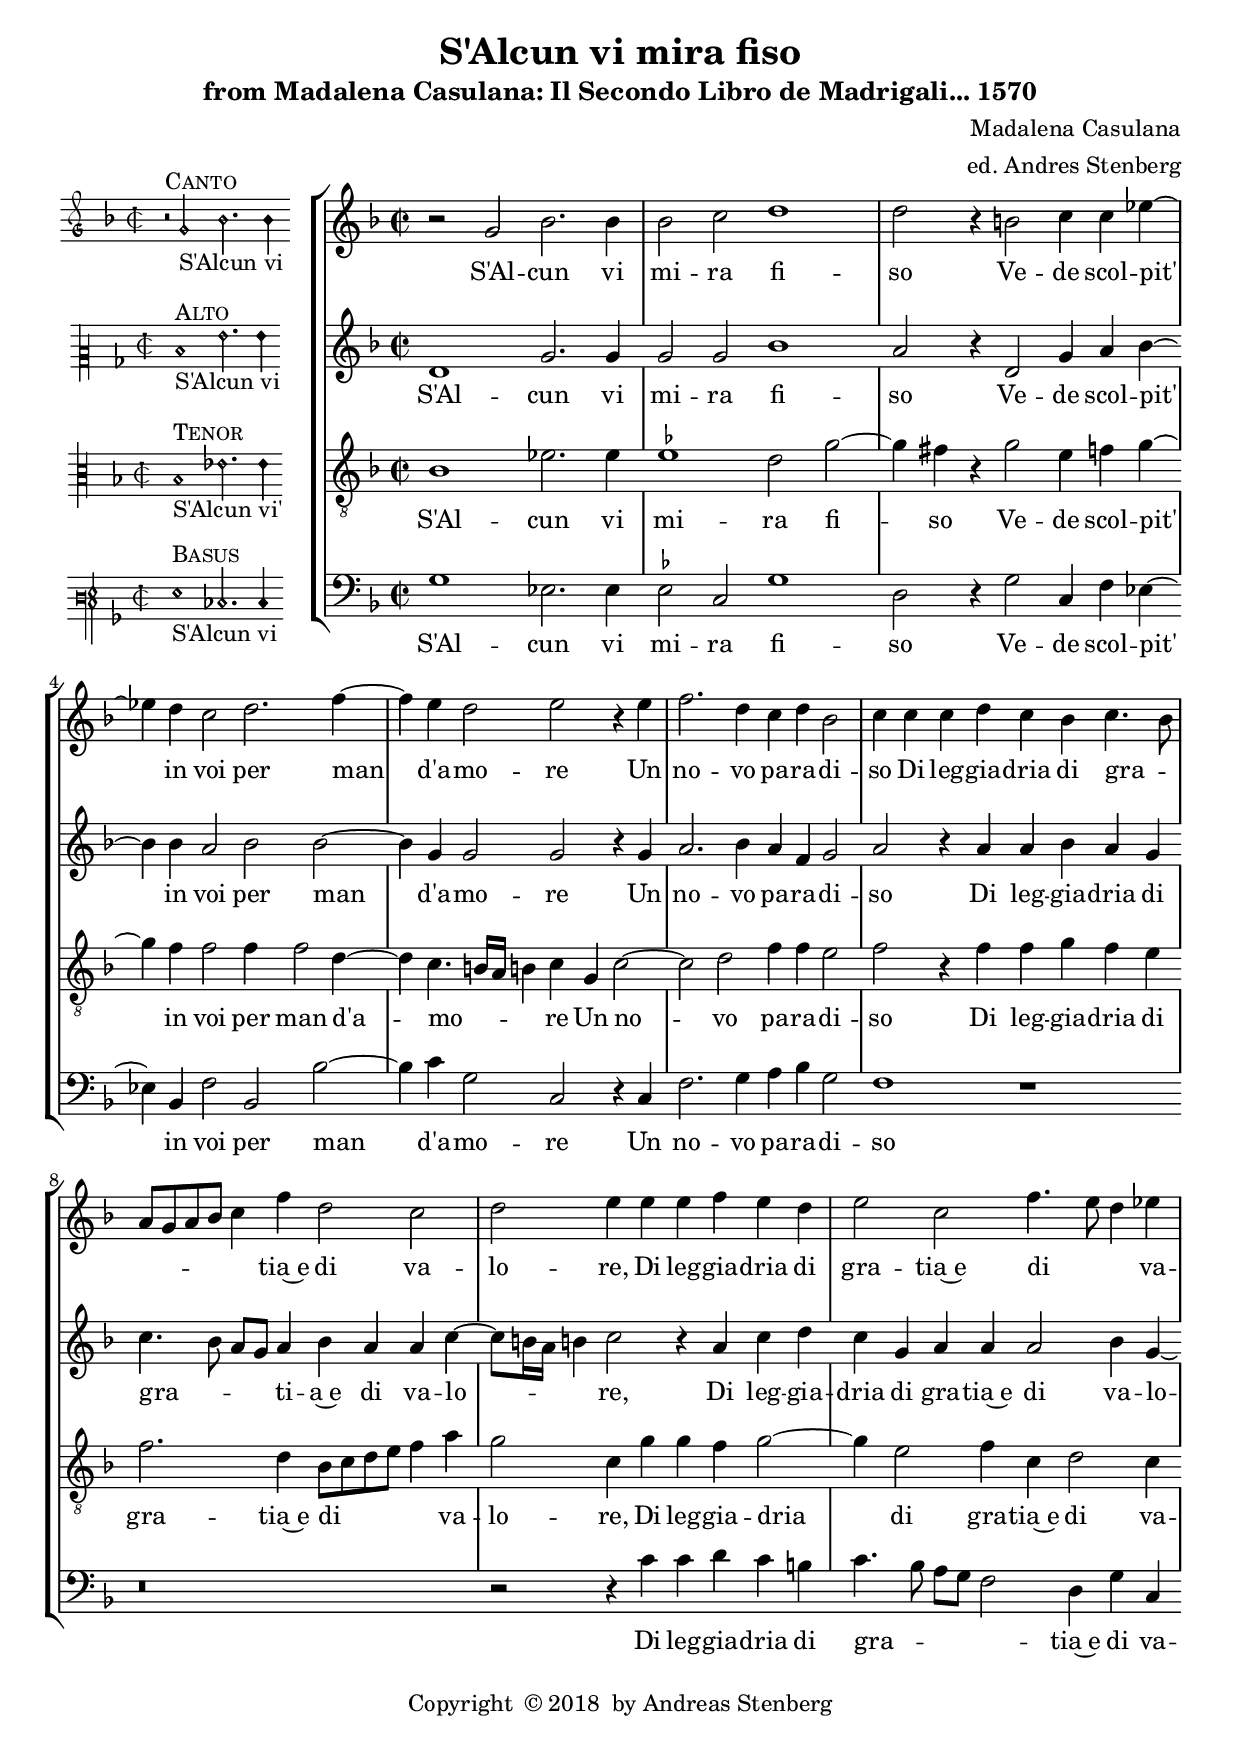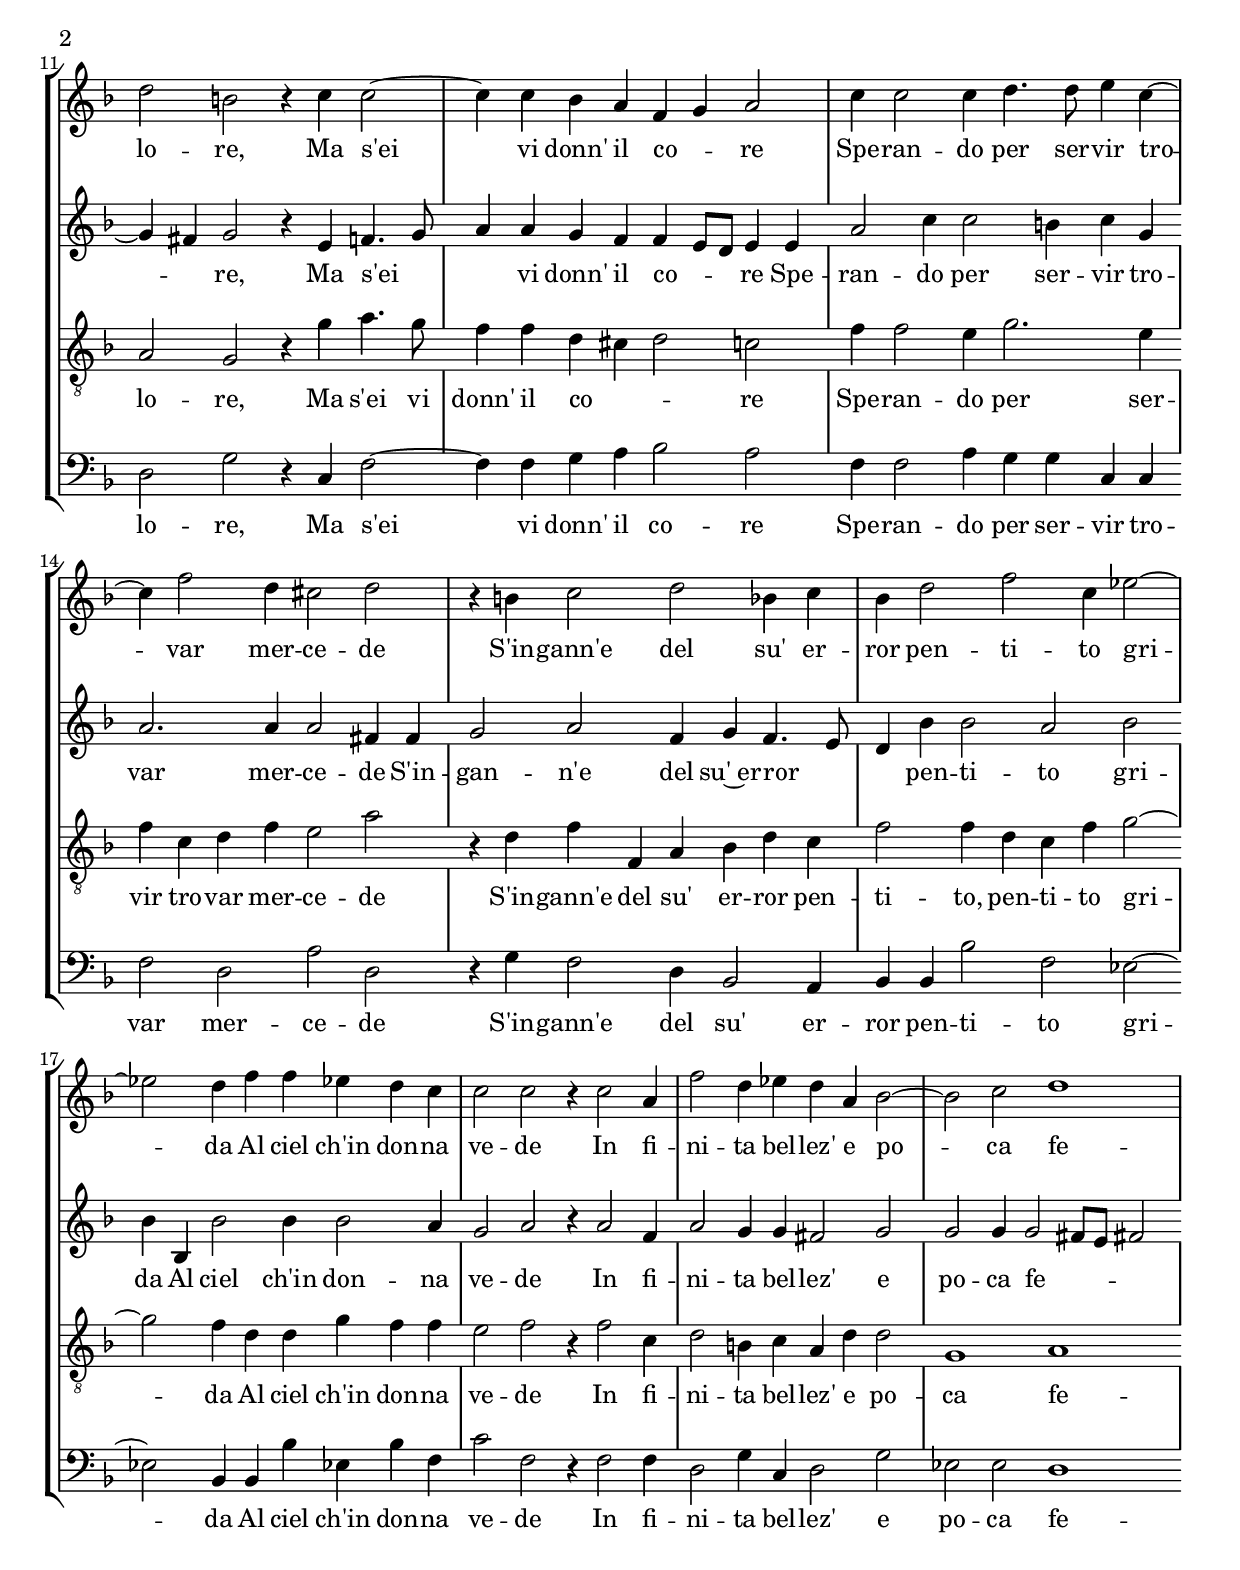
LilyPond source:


%%%%%%%%%%%%%%%%%%%%%%%%%%%%%%%%%%%%%%%%%%%%%%%%%%%%%%%%%%%%%%%%%%%
% This is a template based on the usual four part choir templater %
% where the voices have common lyrics at the the start but split  %
% to separate lyrics after a while.				  %
% This template is modyfied by AS from the one in the lilypond    %
% documentation.						  %
% This template is to be used for instance for fairly simple      %
% settings where the stanzas are set homophonicaly but twhere the %
% Chorus contains polyphony that require separate underlay for    %
% the different voices.						  %
%%%%%%%%%%%%%%%%%%%%%%%%%%%%%%%%%%%%%%%%%%%%%%%%%%%%%%%%%%%%%%%%%%%
\version "2.18.0"
\include "deutsch.ly"
ficta = \once \set suggestAccidentals =##t
\header {
  title = "S'Alcun vi mira fiso"
  subtitle = "from Madalena Casulana: Il Secondo Libro de Madrigali... 1570"
  composer = "Madalena Casulana"
  arranger = "ed. Andres Stenberg"
  poet = ""
  meter =""
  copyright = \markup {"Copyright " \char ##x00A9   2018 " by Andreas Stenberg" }
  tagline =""
}
global = {
  \key f \major
}

sopMusic = \relative c'' {

  \set Score.tempoHideNote = ##t
  \tempo 2 = 86
  \time 2/2
  \set Timing.measureLength = #(ly:make-moment 4/2)
%  \override Staff.BarLine.transparent = ##t
  r2 g2 b2. b4
  b2 c2 d1
  d2 r4 h2 c4 c4 es4~
  es4 d4													%% end of first line in orig.
  c2 d2. f4~
  f4 e4 d2 e2 r4 e4
  f2. d4 c4 d4 b2												%% end of second line
  c4 c4 c4 d4 c4 b4 c4.\melisma b8
  a8 g8 a8 b8 c4\melismaEnd f4 d2 c2
  d2 e4 e4 e4 f4												%% end of third line
  e4 d4
  e2 c2 f4.\melisma e8 d4\melismaEnd es4 
  d2 h2 r4 c4 c2~
  c4 c4 b4 a4 f4\melisma g4\melismaEnd a2									%% end of fourth line
  c4 c2 c4 d4. d8 e4 c4~
  c4 f2 d4 cis2 d2
  r4 h4 c2 d2 b4 c4
  b4 d2 f2 c4													%% end of fifth line
  es2~
  es2 d4 f4 f4 es4 d4 c4
  c2 c2 r4 c2 a4
  f'2 d4 es4 d4 a4 b2~
  b2 c2 d1
  \cadenzaOn
  h\longa
  \revert Staff.BarLine.transparent
  \bar "||"
}
sopWords = \lyricmode {
  S'Al -- cun vi mi -- ra fi -- so
  Ve -- de scol -- pit' in voi per man d'a -- mo -- re
  Un no -- vo pa -- ra -- di -- so
  Di leg -- gia -- dria di gra -- tia~e di va -- lo -- re,
  Di leg -- gia -- dria di gra -- tia~e di va -- lo -- re,
  Ma s'ei vi donn' il co -- re
  Spe -- ran -- do per ser -- vir tro -- var mer -- ce -- de
  S'in -- gann'e del su' er -- ror pen -- ti -- to gri -- da
  Al ciel ch'in don -- na ve -- de
  In fi -- ni -- ta bel -- lez' e po -- ca fe -- de.
}
altoMusic = \relative c' {
  \override Staff.BarLine.transparent = ##t
  d1 g2. g4
  g2 g2 b1
  a2 r4 d,2 g4 a4 b4~
  b4 b4													%% end of first line in orig.
  a2 b2 b2~
  b4 g4 g2 g2 r4 g4
  a2. b4 a4 f4 g2
  a2													%% end of second line
  r4 a4 a4 b4 a4 g4 
  c4.\melisma b8 a8 g8\melismaEnd a4 b4 a4 a4 c4~
   c8\melisma h16 a16 h!4\melismaEnd c2 r4 a4								%% end of third line
  c4 d4
  c4 g4 a4 a4 a2 b4 g4~\melisma
  g4 fis4\melismaEnd g2 r4 e4 f4.\melisma g8
  a4\melismaEnd a4 g4 f4										%% end of fourth line
  f4\melisma e8 d8\melismaEnd e4 e4 
  a2 c4 c2 h4 c4 g4
  a2. a4 a2 fis4 fis4
  g2 a2													%% end of fifth line
  f4 g4 f4.\melisma e8
  d4\melismaEnd b'4 b2 a2 b2
  b4 b,4 b'2 b4 b2 a4
  g2 a2 r4 a2 f4											%% end of sixth line
  a2 g4 g4 fis2 g2
  g2 g4 g2\melisma fis8 e8 fis!2\melismaEnd
  \cadenzaOn
  g\longa
  \revert Staff.BarLine.transparent
}
altoWords = \lyricmode {
  S'Al -- cun vi mi -- ra fi -- so
  Ve -- de scol -- pit' in voi per man d'a -- mo -- re
  Un no -- vo pa -- ra -- di -- so
  Di leg -- gia -- dria di gra -- ti -- a~e di va -- lo -- re,
  Di leg -- gia -- dria di gra -- tia~e di va -- lo -- re,
  Ma s'ei vi donn' il co -- re
  Spe -- ran -- do per ser -- vir tro -- var mer -- ce -- de
  S'in -- gan -- n'e del su'~er -- ror pen -- ti -- to gri -- da
  Al ciel ch'in don -- na ve -- de
  In fi -- ni -- ta bel -- lez' e po -- ca fe -- de.
}
tenorMusic = \relative c' {
  \clef "G_8"
  \override Staff.BarLine.transparent = ##t
  b1 es2. es4 
  \ficta es1 d2 g2~
  g4 fis4 r4 g2 e4										%% end of first line in orig.
  f4 g4~
  g4 f4 f2 f4 f2 d4~
  d4 c4.\melisma h16 a16 h!4 \melismaEnd c4 g4 c2~ 						%% end of second line
  c2 d2 f4 f4 e2
  f2 r4 f4 f4 g4 f4 e4
  f2. d4 b8\melisma c8 d8 e8  f4\melismaEnd a4 
  g2												%% end of third line
  c,4 g'4 g4 f4 g2~
  g4 e2 f4 c4 d2 c4 a2
  g2 r4 g'4 a4. g8 f4 f4
  d4\melisma cis4 d2\melismaEnd								%% end of fourth line
  c2
  f4 f2 e4 g2. e4
  f4 c4 d4 f4 e2 a2
  r4 d,4 f4 f,4 a4 b4 d4 c4									%% end of fifth line
  f2 f4 d4 c4 f4 g2~
  g2 f4 d4 d4 g4 f4 f4
  e2 f2 r4 f2 c4
  d2 h4 c4											%% end of sixth line
  a4 d4 d2 
  g,1 a1
  \cadenzaOn
  g\longa
 \revert Staff.BarLine.transparent
}
tenorWords = \lyricmode {
  S'Al -- cun vi mi -- ra fi -- so
  Ve -- de scol -- pit' in voi per man d'a -- mo -- re
  Un no -- vo pa -- ra -- di -- so
  Di leg -- gia -- dria di gra -- tia~e di va -- lo -- re,
  Di leg -- gia -- dria di gra -- tia~e di va -- lo -- re,
  Ma s'ei vi donn' il co -- re
  Spe -- ran -- do per ser -- vir tro -- var mer -- ce -- de
  S'in -- gann'e del su' er -- ror pen -- ti -- to, pen -- ti -- to  gri -- da
  Al ciel ch'in don -- na ve -- de
  In fi -- ni -- ta bel -- lez' e po -- ca fe -- de.
}
bassMusic = \relative c {
  \override Staff.BarLine.transparent = ##t
  g'1 es2. es4
  \ficta es2 c2 g'1
  d2 r4 g2 c,4											%% end of first line in orig.
  f4 es4~
  es4 b4 f'2 b,2 b'2~
  b4 c4 g2 c,2 r4 c4
  f2. g4											%% end of second line.
  a4 b4 g2
  f1 r1
  r\breve
  r2 r4 c'4 c4 d4 c4 h4 
  c4.\melisma b8 a8 g8 f2\melismaEnd d4 g4 c,4
  d2 g2												%% end of third line
  r4 c,4 f2~
  f4 f4 g4 a4 b2 a2
  f4 f2 a4 g4 g4 c,4 c4 
  f2 d2 a'2 d,2											%% end of fourth line
  r4 g4 f2 d4 b2 a4
  b4 b4 b'2 f2 es2~
  es2 b4 b4 b'4 es,4 b'4 f4
  c'2 f,2											%% end of fifth line
  r4 f2 f4
  d2 g4 c,4 d2 g2
  es2 es2 d1
  \cadenzaOn
  g,\longa
  \revert Staff.BarLine.transparent
}
bassWords = \lyricmode {
  S'Al -- cun vi mi -- ra fi -- so
  Ve -- de scol -- pit' in voi per man d'a -- mo -- re
  Un no -- vo pa -- ra -- di -- so
  Di leg -- gia -- dria di gra -- tia~e di va -- lo -- re,
  Ma s'ei vi donn' il co -- re
  Spe -- ran -- do per ser -- vir tro -- var mer -- ce -- de
  S'in -- gann'e del su' er -- ror pen -- ti -- to gri -- da
  Al ciel ch'in don -- na ve -- de
  In fi -- ni -- ta bel -- lez' e po -- ca fe -- de.
}
incipitDiscantus = \markup {
  \score {
    {
      %      \set Staff.instrumentName = #"Tenor "
      \override NoteHead.style = #'neomensural
      \override Rest.style = #'neomensural
      \override Staff.TimeSignature.style = #'mensural
      \cadenzaOn
      \clef "petrucci-g"
      \key f \major
      \time 2/2

      r2 ^\markup { \smallCaps"Canto"}g'2 _"S'Alcun vi "
      b'2. b'4
    }
    \layout {
      \context {
        \Voice
        \remove "Ligature_bracket_engraver"
        \consists "Mensural_ligature_engraver"
      }
      line-width = 4.5\cm
    }
  }
}


incipitAltus = \markup {
  \score {
    {
      %      \set Staff.instrumentName = #"Tenor "
      \override NoteHead.style = #'neomensural
      \override Rest.style = #'neomensural
      \override Staff.TimeSignature.style = #'mensural
      \cadenzaOn
      \clef "petrucci-c2"
      \key f \major
      \time 2/2
      d'1^\markup \smallCaps"Alto"_"S'Alcun vi"
      g'2. g'4 
    }
    \layout {
      \context {
        \Voice
        \remove "Ligature_bracket_engraver"
        \consists "Mensural_ligature_engraver"
      }
      line-width = 4.5\cm
    }
  }
}


incipitTenor = \markup {
  \score {
    {
      %      \set Staff.instrumentName = #"Tenor "
      \override NoteHead.style = #'neomensural
      \override Rest.style = #'neomensural
      \override Staff.TimeSignature.style = #'mensural
      \cadenzaOn
      \clef "petrucci-c3"
      \key f \major
      \time 2/2
      b1 ^\markup \smallCaps"Tenor"_"S'Alcun vi'"
      es'2. es'4
    }
    \layout {
      \context {
        \Voice
        \remove "Ligature_bracket_engraver"
        \consists "Mensural_ligature_engraver"
      }
      line-width = 5.0\cm
    }
  }
}
#(append! supported-clefs '(("mensural-f3" . ("clefs.mensural.f" 0 0))))

incipitBassus = \markup {
  \score {
    {
      %      \set Staff.instrumentName = #"Tenor "
      \override NoteHead.style = #'neomensural
      \override Rest.style = #'neomensural
      \override Staff.TimeSignature.style = #'mensural
      \cadenzaOn
      \clef "petrucci-f3"
      \key f \major
      \time 2/2
      g1^\markup \smallCaps"Basus"_"S'Alcun vi "
      es2. es4
    }
    \layout {
      \context {
        \Voice
        \remove "Ligature_bracket_engraver"
        \consists "Mensural_ligature_engraver"
      }
      line-width = 4.5\cm
    }
  }
}


\score {
  <<
    \new StaffGroup \with {
      \override VerticalAxisGroup.staff-staff-spacing = #'((basic-distance . 12))
    } <<
      \new Staff = treble <<
        \set Staff.instrumentName = \incipitDiscantus
        \new Voice = "sopranos" {
          \set  Staff.midiInstrument ="choir aahs"
          %	\voiceOne
          << \global \sopMusic >>
        }
      >>
      \new Lyrics = sopranos { s1 }

      \new Staff = "medius" <<
        \set Staff.instrumentName = \incipitAltus

        \new Voice = "altos" {
          %	\voiceTwo
          \set  Staff.midiInstrument ="choir aahs"
          << \global \altoMusic >>
        }
      >>

      \new Lyrics = "altos" { s1 }
      \new Staff = tenors <<
        \set Staff.instrumentName = \incipitTenor

        \clef "treble"
        \new Voice = "tenors" {
          \set  Staff.midiInstrument ="choir aahs"
          %	\voiceOne
          << \global \tenorMusic >>
        }
      >>
      \new Lyrics = "tenors" { s1 }

      \new Staff ="basses" {
        \set Staff.instrumentName = \incipitBassus

        \new Voice = "basses" {
          \set  Staff.midiInstrument ="choir aahs"
          \clef "bass"
          %	\voiceTwo
          << \global \bassMusic >>
        }
      }
    >>
    \new Lyrics = basses { s1 }

    \context Lyrics = sopranos \lyricsto sopranos \sopWords
    \context Lyrics = altos \lyricsto altos \altoWords
    \context Lyrics = tenors \lyricsto tenors \tenorWords
    \context Lyrics = basses \lyricsto basses \bassWords
  >>
  \layout {
    \context {
      \Score
      % no bars in staves
      %      \override BarLine.transparent = ##t

    }
    % the next three instructions keep the lyrics between the bar lines
    \context {
      \Lyrics
      \consists "Bar_engraver"
      \override BarLine.transparent = ##t
    }
    \context {
      \StaffGroup
      \consists "Separating_line_group_engraver"
    }
    \context {
      \Voice
      % no slurs
      \override Slur.transparent = ##t
      % Comment in the below "\remove" command to allow line
      % breaking also at those barlines where a note overlaps
      % into the next bar.  The command is commented out in this
      % short example score, but especially for large scores, you
      % will typically yield better line breaking and thus improve
      % overall spacing if you comment in the following command.
      %\remove "Forbid_line_break_engraver"
    }
    indent = 4.5\cm
  }

}
\score {
  <<
    \new StaffGroup <<
      \new Staff = treble <<
        \set Staff.instrumentName = \incipitDiscantus
        \new Voice = "sopranos" {
          \set  Staff.midiInstrument ="choir aahs"
          %	\voiceOne
          << \global \sopMusic >>
        }
      >>
      \new Lyrics = sopranos { s1 }

      \new Staff = "medius" <<
        \set Staff.instrumentName = \incipitAltus

        \new Voice = "altos" {
          %	\voiceTwo
          \set  Staff.midiInstrument ="choir aahs"
          << \global \altoMusic >>
        }
      >>

      \new Lyrics = "altos" { s1 }
      \new Staff = tenors <<
        \set Staff.instrumentName = \incipitTenor

        \clef "treble"
        \new Voice = "tenors" {
          \set  Staff.midiInstrument ="choir aahs"
          %	\voiceOne
          << \global \tenorMusic >>
        }
      >>
      \new Lyrics = "tenors" { s1 }

      \new Staff ="basses" {
        \set Staff.instrumentName = \incipitBassus

        \new Voice = "basses" {
          \set  Staff.midiInstrument ="choir aahs"
          \clef "G_8"
          %	\voiceTwo
          << \global \bassMusic >>
        }
      }
    >>
    \new Lyrics = basses { s1 }

    \context Lyrics = sopranos \lyricsto sopranos \sopWords
    \context Lyrics = altos \lyricsto altos \altoWords
    \context Lyrics = tenors \lyricsto tenors \tenorWords
    \context Lyrics = basses \lyricsto basses \bassWords
  >>
  \midi {}
}
\paper {
  ragged-bottom = ##t
  ragged-last-bottom = ##t
  ragged-last = ##t
}

%{
convert-ly.py (GNU LilyPond) 2.18.2  convert-ly.py: Processing `'...
Applying conversion: 2.15.7, 2.15.9, 2.15.10, 2.15.16, 2.15.17,
2.15.18, 2.15.19, 2.15.20, 2.15.25, 2.15.32, 2.15.39, 2.15.40,
2.15.42, 2.15.43, 2.16.0, 2.17.0, 2.17.4, 2.17.5, 2.17.6, 2.17.11,
2.17.14, 2.17.15, 2.17.18, 2.17.19, 2.17.20, 2.17.25, 2.17.27,
2.17.29, 2.17.97, 2.18.0
%}
